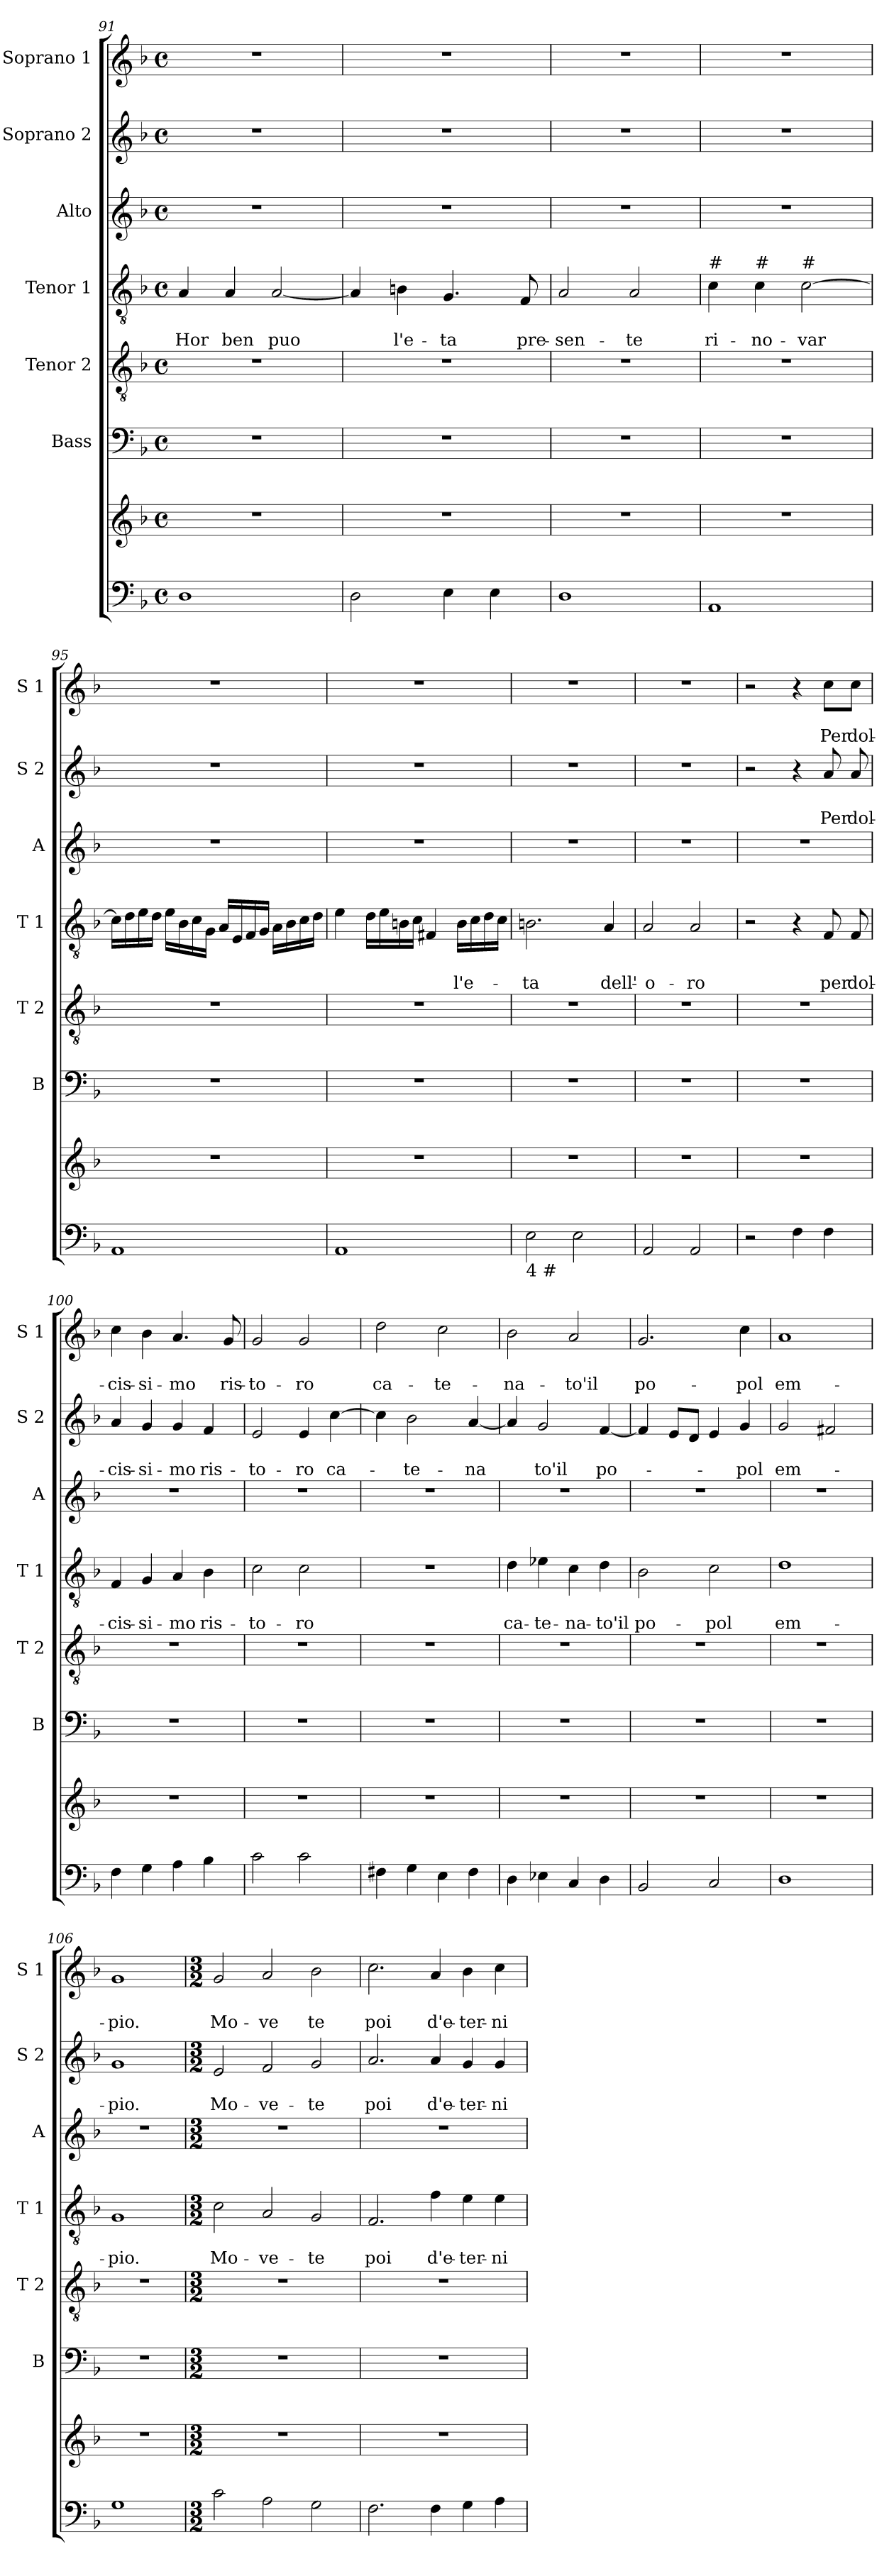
**kern	**kern	**kern	**kern	**kern	**text	**text	**kern	**kern	**text	**text	**kern	**text	**text
*part7	*part7	*part6	*part5	*part4	*part4	*part4	*part3	*part2	*part2	*part2	*part1	*part1	*part1
*staff8	*staff7	*staff6	*staff5	*staff4	*staff4	*staff4	*staff3	*staff2	*staff2	*staff2	*staff1	*staff1	*staff1
*	*	*I"Bass	*I"Tenor 2	*I"Tenor 1	*	*	*I"Alto	*I"Soprano 2	*	*	*I"Soprano 1	*	*
*	*	*I'B	*I'T 2	*I'T 1	*	*	*I'A	*I'S 2	*	*	*I'S 1	*	*
!!LO:LB:g=z
*clefF4	*clefG2	*clefF4	*clefGv2	*clefGv2	*	*	*clefG2	*clefG2	*	*	*clefG2	*	*
*k[b-]	*k[b-]	*k[b-]	*k[b-]	*k[b-]	*	*	*k[b-]	*k[b-]	*	*	*k[b-]	*	*
*F:	*F:	*F:	*F:	*F:	*	*	*F:	*F:	*	*	*F:	*	*
*M4/4	*M4/4	*M4/4	*M4/4	*M4/4	*	*	*M4/4	*M4/4	*	*	*M4/4	*	*
*met(c)	*met(c)	*met(c)	*met(c)	*met(c)	*	*	*met(c)	*met(c)	*	*	*met(c)	*	*
=91	=91	=91	=91	=91	=91	=91	=91	=91	=91	=91	=91	=91	=91
1D	1r	1r	1r	4A/	.	Hor	1r	1r	.	.	1r	.	.
.	.	.	.	4A/	.	ben	.	.	.	.	.	.	.
.	.	.	.	[2A/	.	puo	.	.	.	.	.	.	.
=92	=92	=92	=92	=92	=92	=92	=92	=92	=92	=92	=92	=92	=92
2D\	1r	1r	1r	4A/]	.	.	1r	1r	.	.	1r	.	.
.	.	.	.	4Bn\	.	l'e-	.	.	.	.	.	.	.
4E\	.	.	.	4.G/	.	-ta	.	.	.	.	.	.	.
4E\	.	.	.	.	.	.	.	.	.	.	.	.	.
.	.	.	.	8F/	.	pre-	.	.	.	.	.	.	.
=93	=93	=93	=93	=93	=93	=93	=93	=93	=93	=93	=93	=93	=93
1D	1r	1r	1r	2A/	.	-sen-	1r	1r	.	.	1r	.	.
.	.	.	.	2A/	.	-te	.	.	.	.	.	.	.
=94	=94	=94	=94	=94	=94	=94	=94	=94	=94	=94	=94	=94	=94
!	!	!	!	!LO:TX:a:t=#	!	!	!	!	!	!	!	!	!
1AA	1r	1r	1r	4c\	.	ri-	1r	1r	.	.	1r	.	.
!	!	!	!	!LO:TX:a:t=#	!	!	!	!	!	!	!	!	!
.	.	.	.	4c\	.	-no-	.	.	.	.	.	.	.
!	!	!	!	!LO:TX:a:t=#	!	!	!	!	!	!	!	!	!
.	.	.	.	[2c\	.	-var	.	.	.	.	.	.	.
=95	=95	=95	=95	=95	=95	=95	=95	=95	=95	=95	=95	=95	=95
1AA	1r	1r	1r	16c\LL]	.	.	1r	1r	.	.	1r	.	.
.	.	.	.	16d\	.	.	.	.	.	.	.	.	.
.	.	.	.	16e\	.	.	.	.	.	.	.	.	.
.	.	.	.	16d\JJ	.	.	.	.	.	.	.	.	.
.	.	.	.	16e\LL	.	.	.	.	.	.	.	.	.
.	.	.	.	16B-\	.	.	.	.	.	.	.	.	.
.	.	.	.	16c\	.	.	.	.	.	.	.	.	.
.	.	.	.	16G\JJ	.	.	.	.	.	.	.	.	.
.	.	.	.	16A/LL	.	.	.	.	.	.	.	.	.
.	.	.	.	16E/	.	.	.	.	.	.	.	.	.
.	.	.	.	16F/	.	.	.	.	.	.	.	.	.
.	.	.	.	16G/JJ	.	.	.	.	.	.	.	.	.
.	.	.	.	16A\LL	.	.	.	.	.	.	.	.	.
.	.	.	.	16B-\	.	.	.	.	.	.	.	.	.
.	.	.	.	16c\	.	.	.	.	.	.	.	.	.
.	.	.	.	16d\JJ	.	.	.	.	.	.	.	.	.
!!LO:PB:g=z
=96	=96	=96	=96	=96	=96	=96	=96	=96	=96	=96	=96	=96	=96
1AA	1r	1r	1r	4e\	.	.	1r	1r	.	.	1r	.	.
.	.	.	.	16d\LL	.	.	.	.	.	.	.	.	.
.	.	.	.	16e\	.	.	.	.	.	.	.	.	.
.	.	.	.	16Bn\	.	.	.	.	.	.	.	.	.
.	.	.	.	16c\JJ	.	.	.	.	.	.	.	.	.
.	.	.	.	4F#X/	.	.	.	.	.	.	.	.	.
.	.	.	.	16B\LL	.	l'e-	.	.	.	.	.	.	.
.	.	.	.	16c\	.	.	.	.	.	.	.	.	.
.	.	.	.	16d\	.	.	.	.	.	.	.	.	.
.	.	.	.	16c\JJ	.	.	.	.	.	.	.	.	.
=97	=97	=97	=97	=97	=97	=97	=97	=97	=97	=97	=97	=97	=97
!LO:TX:b:t=4     #	!	!	!	!	!	!	!	!	!	!	!	!	!
2E\	1r	1r	1r	2.Bn\	.	-ta	1r	1r	.	.	1r	.	.
2E\	.	.	.	.	.	.	.	.	.	.	.	.	.
.	.	.	.	4A/	.	dell'-	.	.	.	.	.	.	.
=98	=98	=98	=98	=98	=98	=98	=98	=98	=98	=98	=98	=98	=98
2AA/	1r	1r	1r	2A/	.	-o-	1r	1r	.	.	1r	.	.
2AA/	.	.	.	2A/	.	-ro	.	.	.	.	.	.	.
=99	=99	=99	=99	=99	=99	=99	=99	=99	=99	=99	=99	=99	=99
2r	1r	1r	1r	2r	.	.	1r	2r	.	.	2r	.	.
4F\	.	.	.	4r	.	.	.	4r	.	.	4r	.	.
4F\	.	.	.	8F/	.	per	.	8a/	.	Per	8cc\L	.	Per
.	.	.	.	8F/	.	dol-	.	8a/	.	dol-	8cc\J	.	dol-
=100	=100	=100	=100	=100	=100	=100	=100	=100	=100	=100	=100	=100	=100
4F\	1r	1r	1r	4F/	.	-cis-	1r	4a/	.	-cis-	4cc\	.	-cis-
4G\	.	.	.	4G/	.	-si-	.	4g/	.	-si-	4b-\	.	-si-
4A\	.	.	.	4A/	.	-mo	.	4g/	.	-mo	4.a/	.	-mo
4B-\	.	.	.	4B-\	.	ris-	.	4f/	.	ris-	.	.	.
.	.	.	.	.	.	.	.	.	.	.	8g/	.	ris-
=101	=101	=101	=101	=101	=101	=101	=101	=101	=101	=101	=101	=101	=101
2c\	1r	1r	1r	2c\	.	-to-	1r	2e/	.	-to-	2g/	.	-to-
2c\	.	.	.	2c\	.	-ro	.	4e/	.	-ro	2g/	.	-ro
.	.	.	.	.	.	.	.	[4cc\	.	ca-	.	.	.
=102	=102	=102	=102	=102	=102	=102	=102	=102	=102	=102	=102	=102	=102
4F#X\	1r	1r	1r	1r	.	.	1r	4cc\]	.	.	2dd\	.	ca-
4G\	.	.	.	.	.	.	.	2b-\	.	-te-	.	.	.
4E\	.	.	.	.	.	.	.	.	.	.	2cc\	.	-te-
4F#\	.	.	.	.	.	.	.	[4a/	.	-na	.	.	.
!!LO:LB:g=z
=103	=103	=103	=103	=103	=103	=103	=103	=103	=103	=103	=103	=103	=103
4D\	1r	1r	1r	4d\	.	ca-	1r	4a/]	.	.	2b-\	.	-na-
4E-X\	.	.	.	4e-X\	.	-te-	.	2g/	.	to'il	.	.	.
4C/	.	.	.	4c\	.	-na-	.	.	.	.	2a/	.	-to'il
4D\	.	.	.	4d\	.	-to'il	.	[4f/	.	po-	.	.	.
=104	=104	=104	=104	=104	=104	=104	=104	=104	=104	=104	=104	=104	=104
2BB-/	1r	1r	1r	2B-\	.	po-	1r	4f/]	.	.	2.g/	.	po-
.	.	.	.	.	.	.	.	8e/L	.	.	.	.	.
.	.	.	.	.	.	.	.	8d/J	.	.	.	.	.
2C/	.	.	.	2c\	.	-pol	.	4e/	.	.	.	.	.
.	.	.	.	.	.	.	.	4g/	.	-pol	4cc\	.	-pol
=105	=105	=105	=105	=105	=105	=105	=105	=105	=105	=105	=105	=105	=105
1D	1r	1r	1r	1d	.	em-	1r	2g/	.	em-	1a	.	em-
.	.	.	.	.	.	.	.	2f#X/	.	.	.	.	.
=106	=106	=106	=106	=106	=106	=106	=106	=106	=106	=106	=106	=106	=106
1G	1r	1r	1r	1G	.	-pio.	1r	1g	.	-pio.	1g	.	-pio.
=107	=107	=107	=107	=107	=107	=107	=107	=107	=107	=107	=107	=107	=107
*M3/2	*M3/2	*M3/2	*M3/2	*M3/2	*	*	*M3/2	*M3/2	*	*	*M3/2	*	*
2c\	1.r	1.r	1.r	2c\	.	Mo-	1.r	2e/	.	Mo-	2g/	.	Mo-
2A\	.	.	.	2A/	.	-ve-	.	2f/	.	-ve-	2a/	.	-ve
2G\	.	.	.	2G/	.	-te	.	2g/	.	-te	2b-\	.	te
=108	=108	=108	=108	=108	=108	=108	=108	=108	=108	=108	=108	=108	=108
2.F\	1.r	1.r	1.r	2.F/	.	poi	1.r	2.a/	.	poi	2.cc\	.	poi
4F\	.	.	.	4f\	.	d'e-	.	4a/	.	d'e-	4a/	.	d'e-
4G\	.	.	.	4e\	.	-ter-	.	4g/	.	-ter-	4b-\	.	-ter-
4A\	.	.	.	4e\	.	-ni-	.	4g/	.	-ni-	4cc\	.	-ni-
=	=	=	=	=	=	=	=	=	=	=	=	=	=
*-	*-	*-	*-	*-	*-	*-	*-	*-	*-	*-	*-	*-	*-
